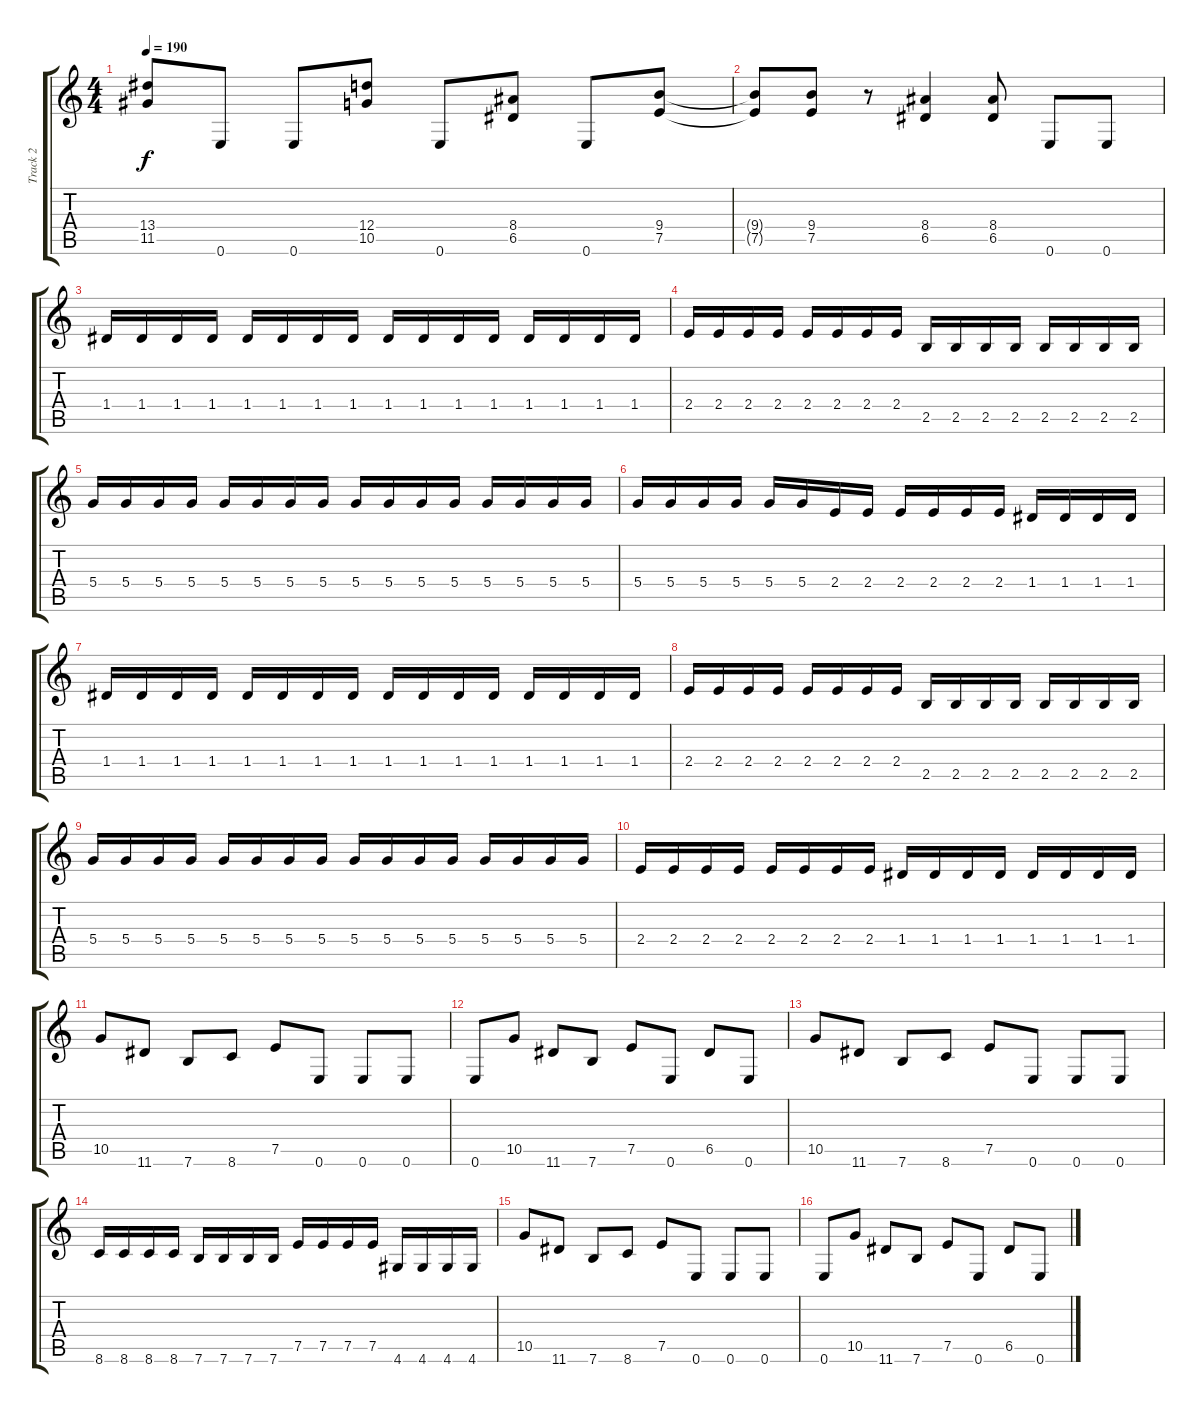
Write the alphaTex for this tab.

\track ("Track 2" "Track 2") {instrument overdrivenguitar}
\staff {score tabs}
\tuning (E4 B3 G3 D3 A2 E2) {hide}
\ts (4 4)
\tempo 190
\clef g2
\ks c
(13.4 11.5).8{dy f} 0.6.8 0.6.8 (12.4 10.5).8 0.6.8 (8.4 6.5).8 0.6.8 (9.4 7.5).8 |
(9.4{t} 7.5{t}).8 (9.4 7.5).8 r.8 (8.4 6.5).4 (8.4 6.5).8 0.6.8 0.6.8 |
1.4.16 1.4.16 1.4.16 1.4.16 1.4.16 1.4.16 1.4.16 1.4.16 1.4.16 1.4.16 1.4.16 1.4.16 1.4.16 1.4.16 1.4.16 1.4.16 |
2.4.16 2.4.16 2.4.16 2.4.16 2.4.16 2.4.16 2.4.16 2.4.16 2.5.16 2.5.16 2.5.16 2.5.16 2.5.16 2.5.16 2.5.16 2.5.16 |
5.4.16 5.4.16 5.4.16 5.4.16 5.4.16 5.4.16 5.4.16 5.4.16 5.4.16 5.4.16 5.4.16 5.4.16 5.4.16 5.4.16 5.4.16 5.4.16 |
5.4.16 5.4.16 5.4.16 5.4.16 5.4.16 5.4.16 2.4.16 2.4.16 2.4.16 2.4.16 2.4.16 2.4.16 1.4.16 1.4.16 1.4.16 1.4.16 |
1.4.16 1.4.16 1.4.16 1.4.16 1.4.16 1.4.16 1.4.16 1.4.16 1.4.16 1.4.16 1.4.16 1.4.16 1.4.16 1.4.16 1.4.16 1.4.16 |
2.4.16 2.4.16 2.4.16 2.4.16 2.4.16 2.4.16 2.4.16 2.4.16 2.5.16 2.5.16 2.5.16 2.5.16 2.5.16 2.5.16 2.5.16 2.5.16 |
5.4.16 5.4.16 5.4.16 5.4.16 5.4.16 5.4.16 5.4.16 5.4.16 5.4.16 5.4.16 5.4.16 5.4.16 5.4.16 5.4.16 5.4.16 5.4.16 |
2.4.16 2.4.16 2.4.16 2.4.16 2.4.16 2.4.16 2.4.16 2.4.16 1.4.16 1.4.16 1.4.16 1.4.16 1.4.16 1.4.16 1.4.16 1.4.16 |
10.5.8 11.6.8 7.6.8 8.6.8 7.5.8 0.6.8 0.6.8 0.6.8 |
0.6.8 10.5.8 11.6.8 7.6.8 7.5.8 0.6.8 6.5.8 0.6.8 |
10.5.8 11.6.8 7.6.8 8.6.8 7.5.8 0.6.8 0.6.8 0.6.8 |
8.6.16 8.6.16 8.6.16 8.6.16 7.6.16 7.6.16 7.6.16 7.6.16 7.5.16 7.5.16 7.5.16 7.5.16 4.6.16 4.6.16 4.6.16 4.6.16 |
10.5.8 11.6.8 7.6.8 8.6.8 7.5.8 0.6.8 0.6.8 0.6.8 |
0.6.8 10.5.8 11.6.8 7.6.8 7.5.8 0.6.8 6.5.8 0.6.8
